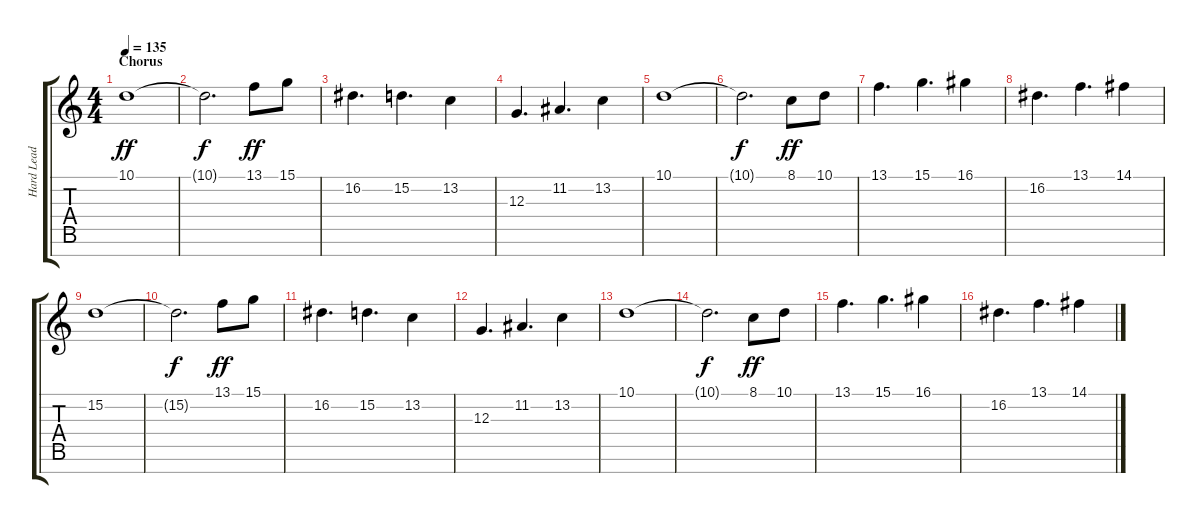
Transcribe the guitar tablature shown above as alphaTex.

\track ("Hard Lead String" "Hard Lead ") {instrument lead1square}
\staff {score tabs}
\tuning (E4 B3 G3 D3 A2 E2 B1) {hide}
\ts (4 4)
\section ("" "Chorus")
\tempo 135
\clef g2
\ks c
10.1.1{dy ff} |
10.1{t}.2{d dy f} 13.1.8{dy ff} 15.1.8 |
16.2.4{d} 15.2.4{d} 13.2.4 |
12.3.4{d} 11.2.4{d} 13.2.4 |
10.1.1 |
10.1{t}.2{d dy f} 8.1.8{dy ff} 10.1.8 |
13.1.4{d} 15.1.4{d} 16.1.4 |
16.2.4{d} 13.1.4{d} 14.1.4 |
15.2.1 |
15.2{t}.2{d dy f} 13.1.8{dy ff} 15.1.8 |
16.2.4{d} 15.2.4{d} 13.2.4 |
12.3.4{d} 11.2.4{d} 13.2.4 |
10.1.1 |
10.1{t}.2{d dy f} 8.1.8{dy ff} 10.1.8 |
13.1.4{d} 15.1.4{d} 16.1.4 |
16.2.4{d} 13.1.4{d} 14.1.4
